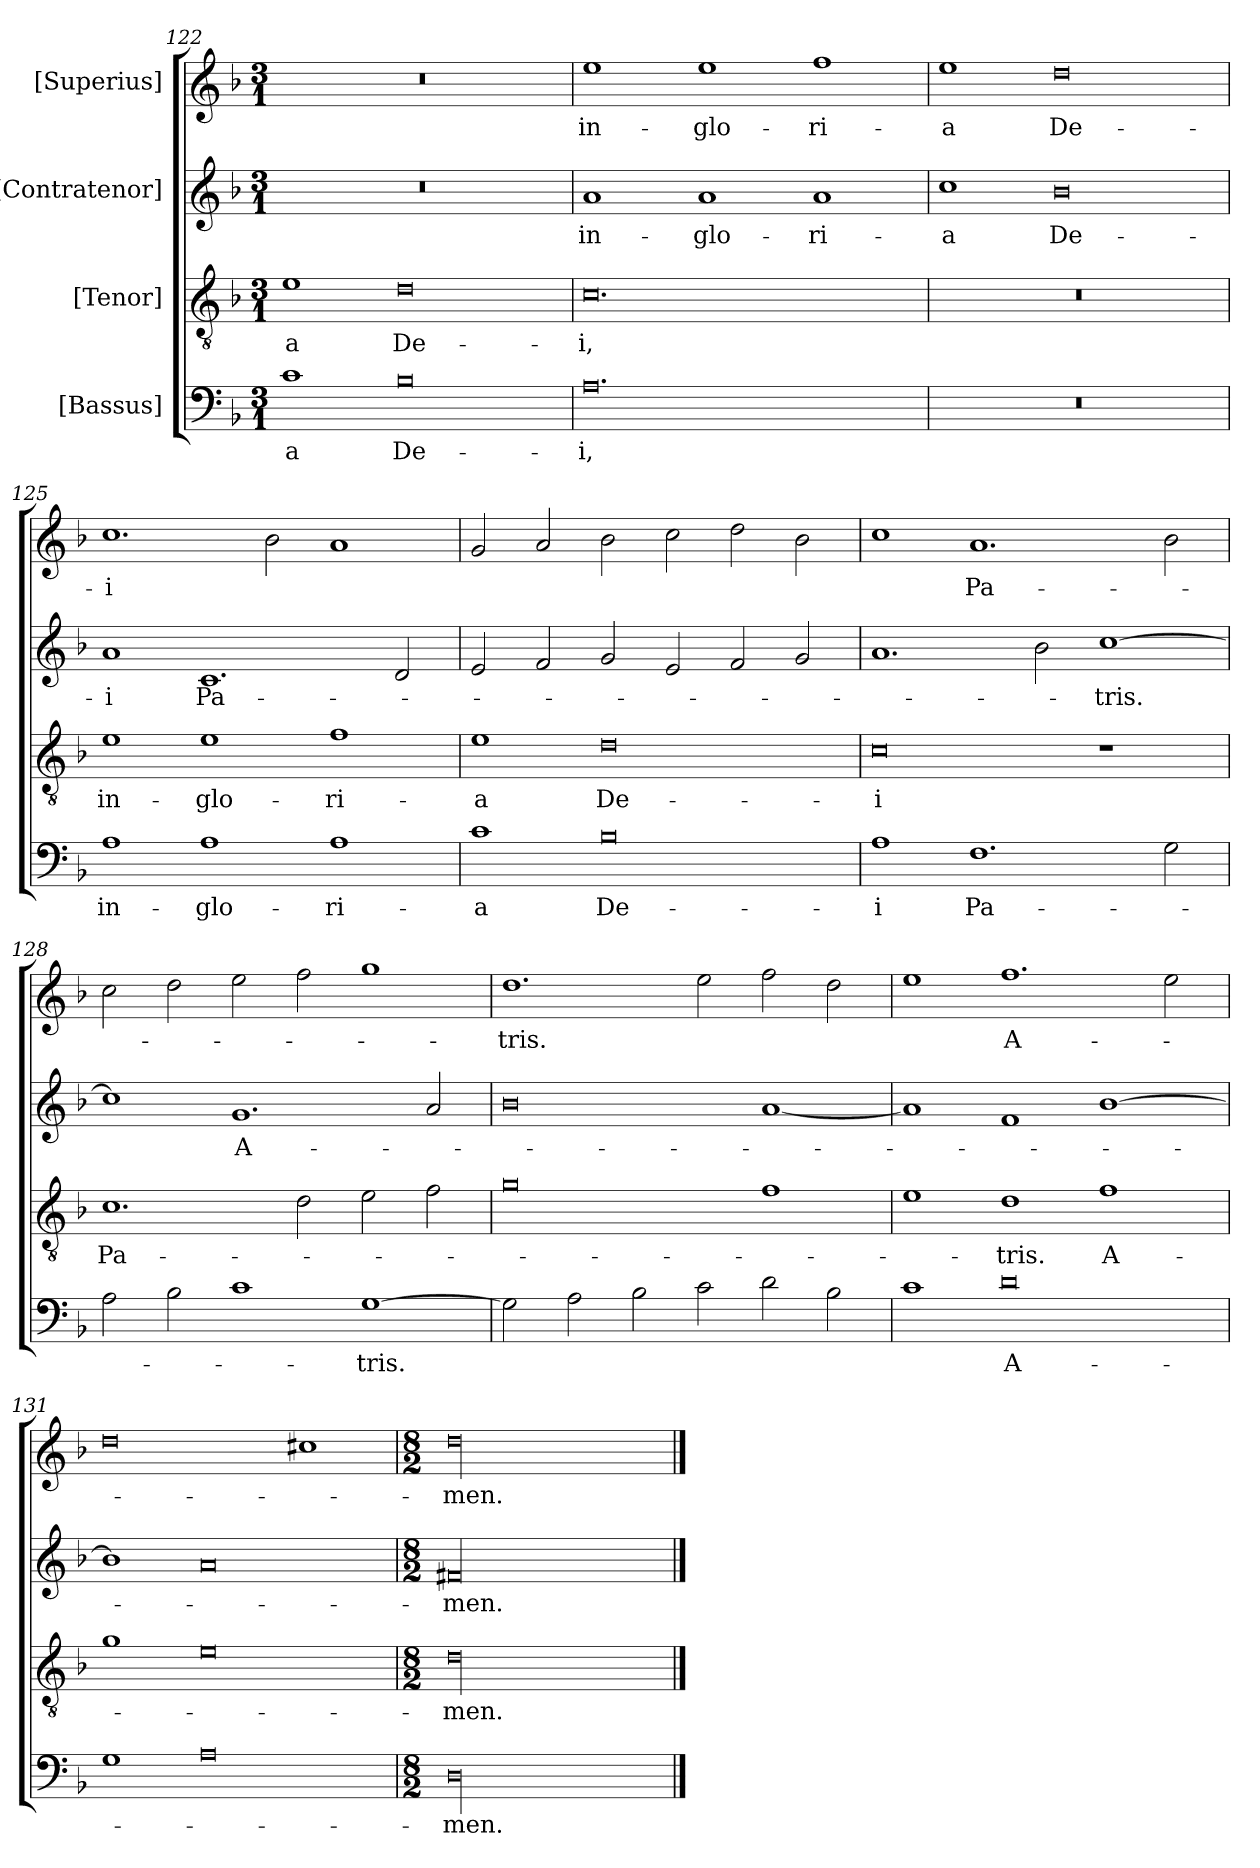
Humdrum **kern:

**kern	**text	**kern	**text	**kern	**text	**kern	**text
*part4	*part4	*part3	*part3	*part2	*part2	*part1	*part1
*staff4	*staff4	*staff3	*staff3	*staff2	*staff2	*staff1	*staff1
*I"[Bassus]	*	*I"[Tenor]	*	*I"[Contratenor]	*	*I"[Superius]	*
*clefF4	*	*clefGv2	*	*clefG2	*	*clefG2	*
*k[b-]	*	*k[b-]	*	*k[b-]	*	*k[b-]	*
*M3/1	*	*M3/1	*	*M3/1	*	*M3/1	*
=122	=122	=122	=122	=122	=122	=122	=122
1c\	-a	1e\	-a	0.r	.	0.r	.
0B-\	De-	0d\	De-	.	.	.	.
=123	=123	=123	=123	=123	=123	=123	=123
0.A\	-i,	0.c\	-i,	1a/	in-	1ee\	in-
.	.	.	.	1a/	glo-	1ee\	glo-
.	.	.	.	1a/	-ri-	1ff\	-ri-
=124	=124	=124	=124	=124	=124	=124	=124
0.r	.	0.r	.	1cc\	-a	1ee\	-a
.	.	.	.	0b-\	De-	0dd\	De-
=125	=125	=125	=125	=125	=125	=125	=125
1A\	in-	1e\	in-	1a/	-i	1.cc\	-i
1A\	glo-	1e\	glo-	1.c/	Pa-	.	.
.	.	.	.	.	.	2b-\	.
1A\	-ri-	1f\	-ri-	.	.	1a/	.
.	.	.	.	2d/	.	.	.
=126	=126	=126	=126	=126	=126	=126	=126
1c\	-a	1e\	-a	2e/	.	2g/	.
.	.	.	.	2f/	.	2a/	.
0B-\	De-	0d\	De-	2g/	.	2b-\	.
.	.	.	.	2e/	.	2cc\	.
.	.	.	.	2f/	.	2dd\	.
.	.	.	.	2g/	.	2b-\	.
=127	=127	=127	=127	=127	=127	=127	=127
1A\	-i	0c\	-i	1.a/	.	1cc\	.
1.F\	Pa-	.	.	.	.	1.a/	Pa-
.	.	.	.	2b-\	.	.	.
.	.	1r	.	[1cc\	-tris.	.	.
2G\	.	.	.	.	.	2b-\	.
=128	=128	=128	=128	=128	=128	=128	=128
2A\	.	1.c\	Pa-	1cc\]	.	2cc\	.
2B-\	.	.	.	.	.	2dd\	.
1c\	.	.	.	1.g/	A-	2ee\	.
.	.	2d\	.	.	.	2ff\	.
[1G\	-tris.	2e\	.	.	.	1gg\	.
.	.	2f\	.	2a/	.	.	.
=129	=129	=129	=129	=129	=129	=129	=129
2G\]	.	0g\	.	0b-\	.	1.dd\	-tris.
2A\	.	.	.	.	.	.	.
2B-\	.	.	.	.	.	.	.
2c\	.	.	.	.	.	2ee\	.
2d\	.	1f\	.	[1a/	.	2ff\	.
2B-\	.	.	.	.	.	2dd\	.
=130	=130	=130	=130	=130	=130	=130	=130
1c\	.	1e\	.	1a/]	.	1ee\	.
0d\	A-	1d\	-tris.	1f/	.	1.ff\	A-
.	.	1f\	A-	[1b-\	.	.	.
.	.	.	.	.	.	2ee\	.
=131	=131	=131	=131	=131	=131	=131	=131
1G\	.	1g\	.	1b-\]	.	0dd\	.
0A\	.	0e\	.	0a/	.	.	.
.	.	.	.	.	.	1cc#X\	.
=132	=132	=132	=132	=132	=132	=132	=132
*M8/2	*	*M8/2	*	*M8/2	*	*M8/2	*
00D\	-men.	00d\	-men.	00f#X/	-men.	00dd\	-men.
==	==	==	==	==	==	==	==
*-	*-	*-	*-	*-	*-	*-	*-
